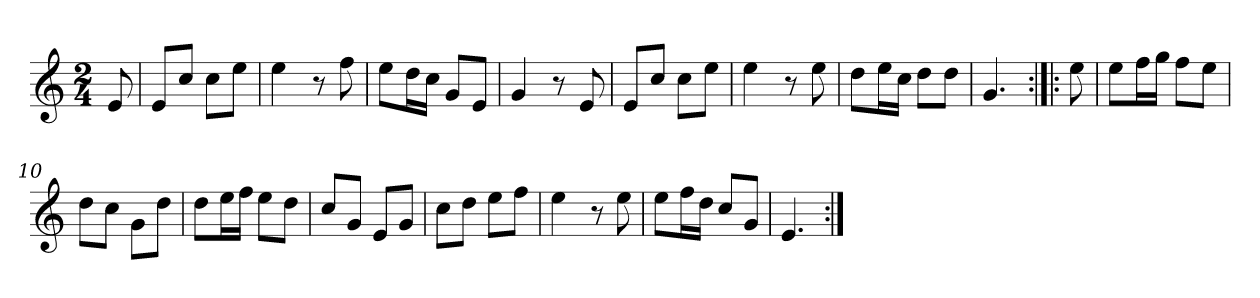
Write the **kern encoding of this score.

**kern
*part1
*staff1
*clefG2
*k[]
*C:
*M2/4
*MM120
=
8e
=1
8e/L
8cc/J
8cc\L
8ee\J
=2
4ee
8r
8ff
=3
8ee\L
16dd\L
16cc\JJ
8g/L
8e/J
=4
4g
8r
8e
=5
8e/L
8cc/J
8cc\L
8ee\J
=6
4ee
8r
8ee
=7
8dd\L
16ee\L
16cc\JJ
8dd\L
8dd\J
=8
4.g
=:|!|:
8ee
=9
8ee\L
16ff\L
16gg\JJ
8ff\L
8ee\J
=10
8dd\L
8cc\J
8g\L
8dd\J
=11
8dd\L
16ee\L
16ff\JJ
8ee\L
8dd\J
=12
8cc/L
8g/J
8e/L
8g/J
=13
8cc\L
8dd\J
8ee\L
8ff\J
=14
4ee
8r
8ee
=15
8ee\L
16ff\L
16dd\JJ
8cc/L
8g/J
=16
4.e
=:|!
*-
